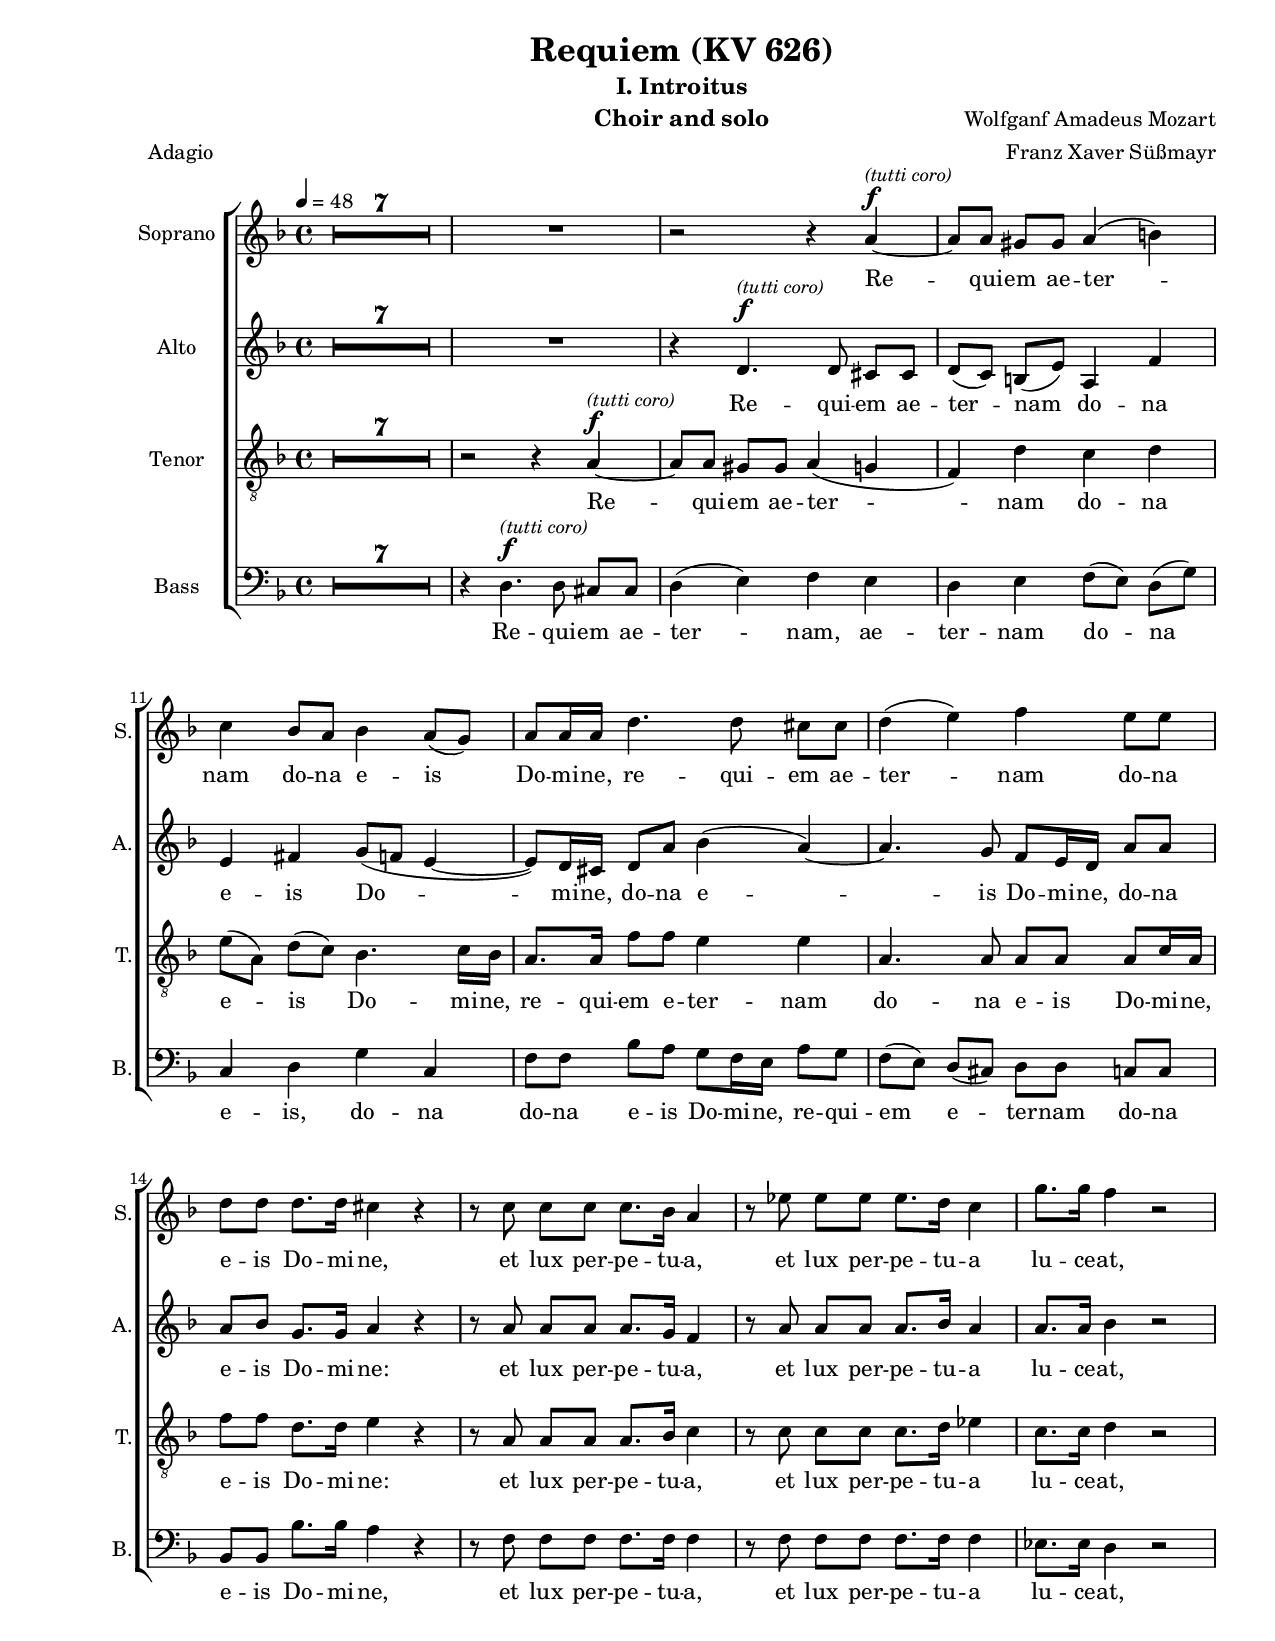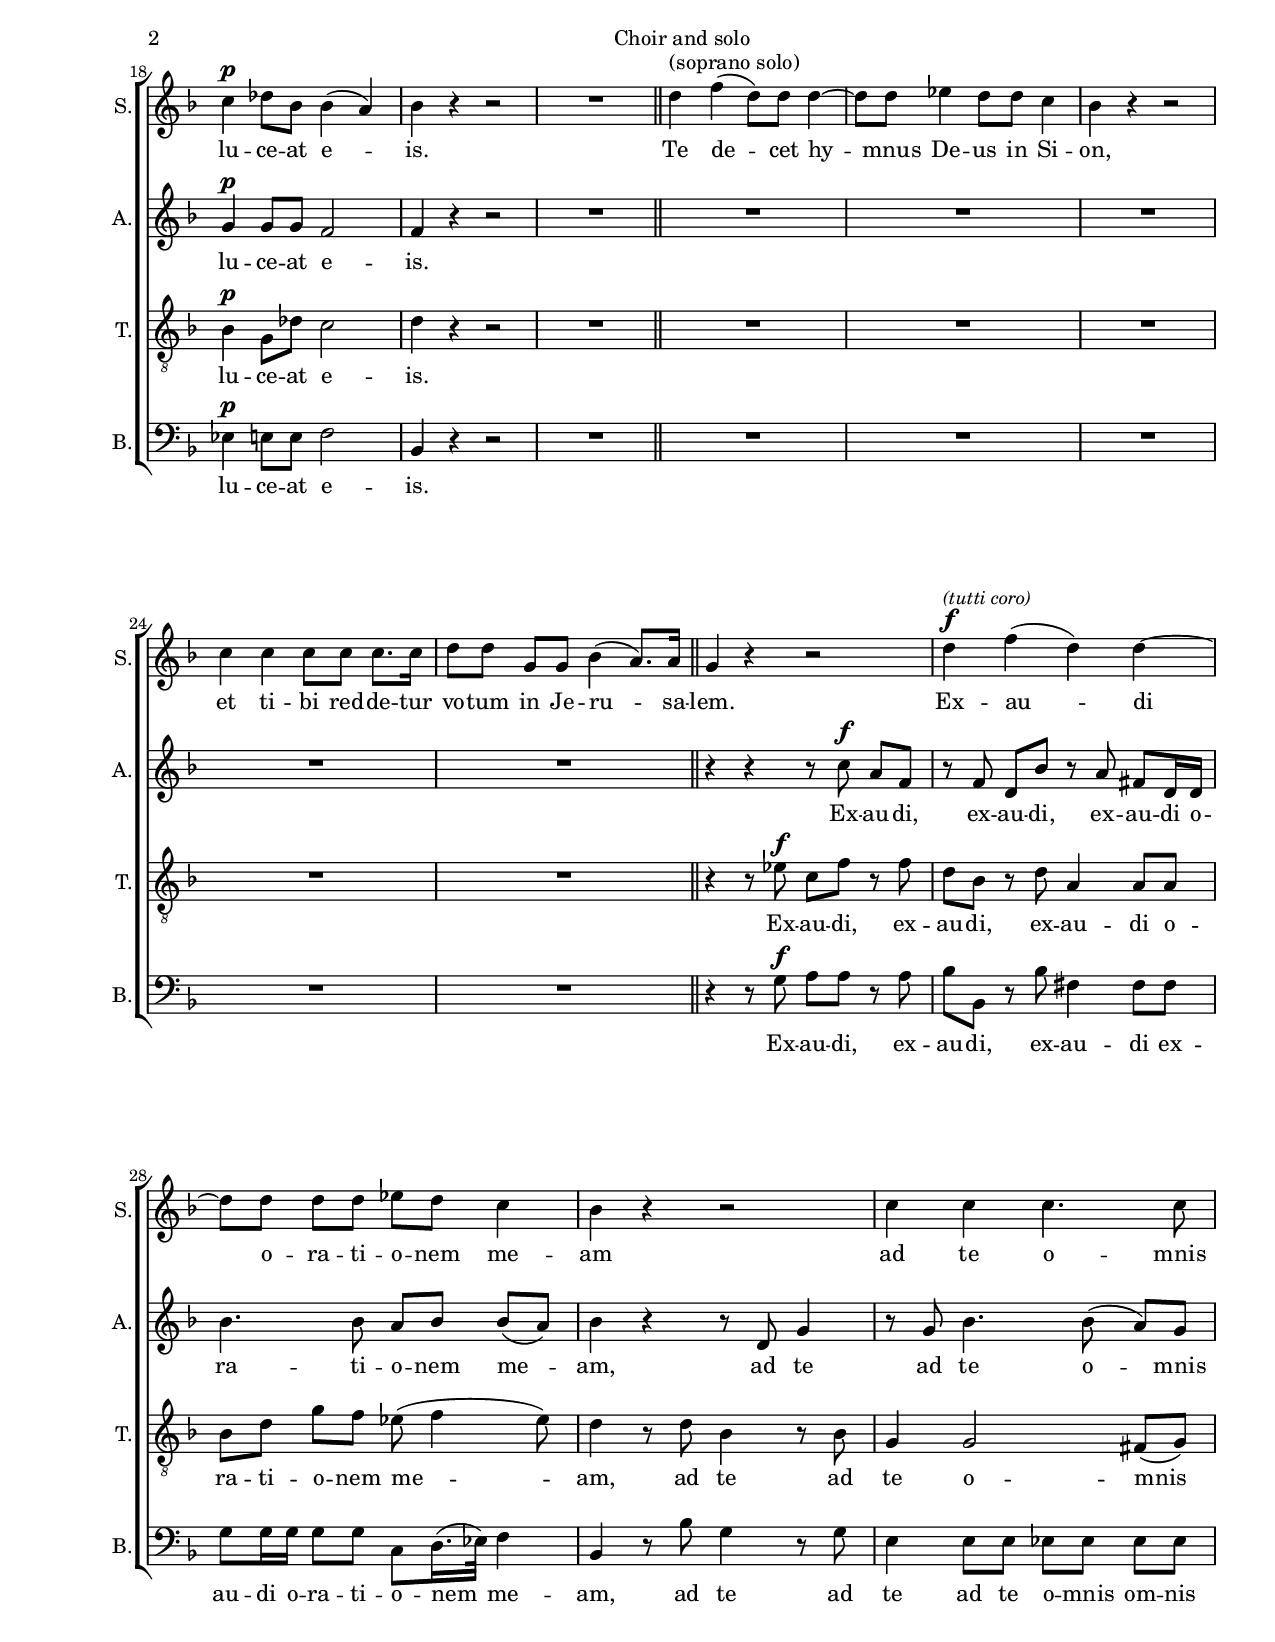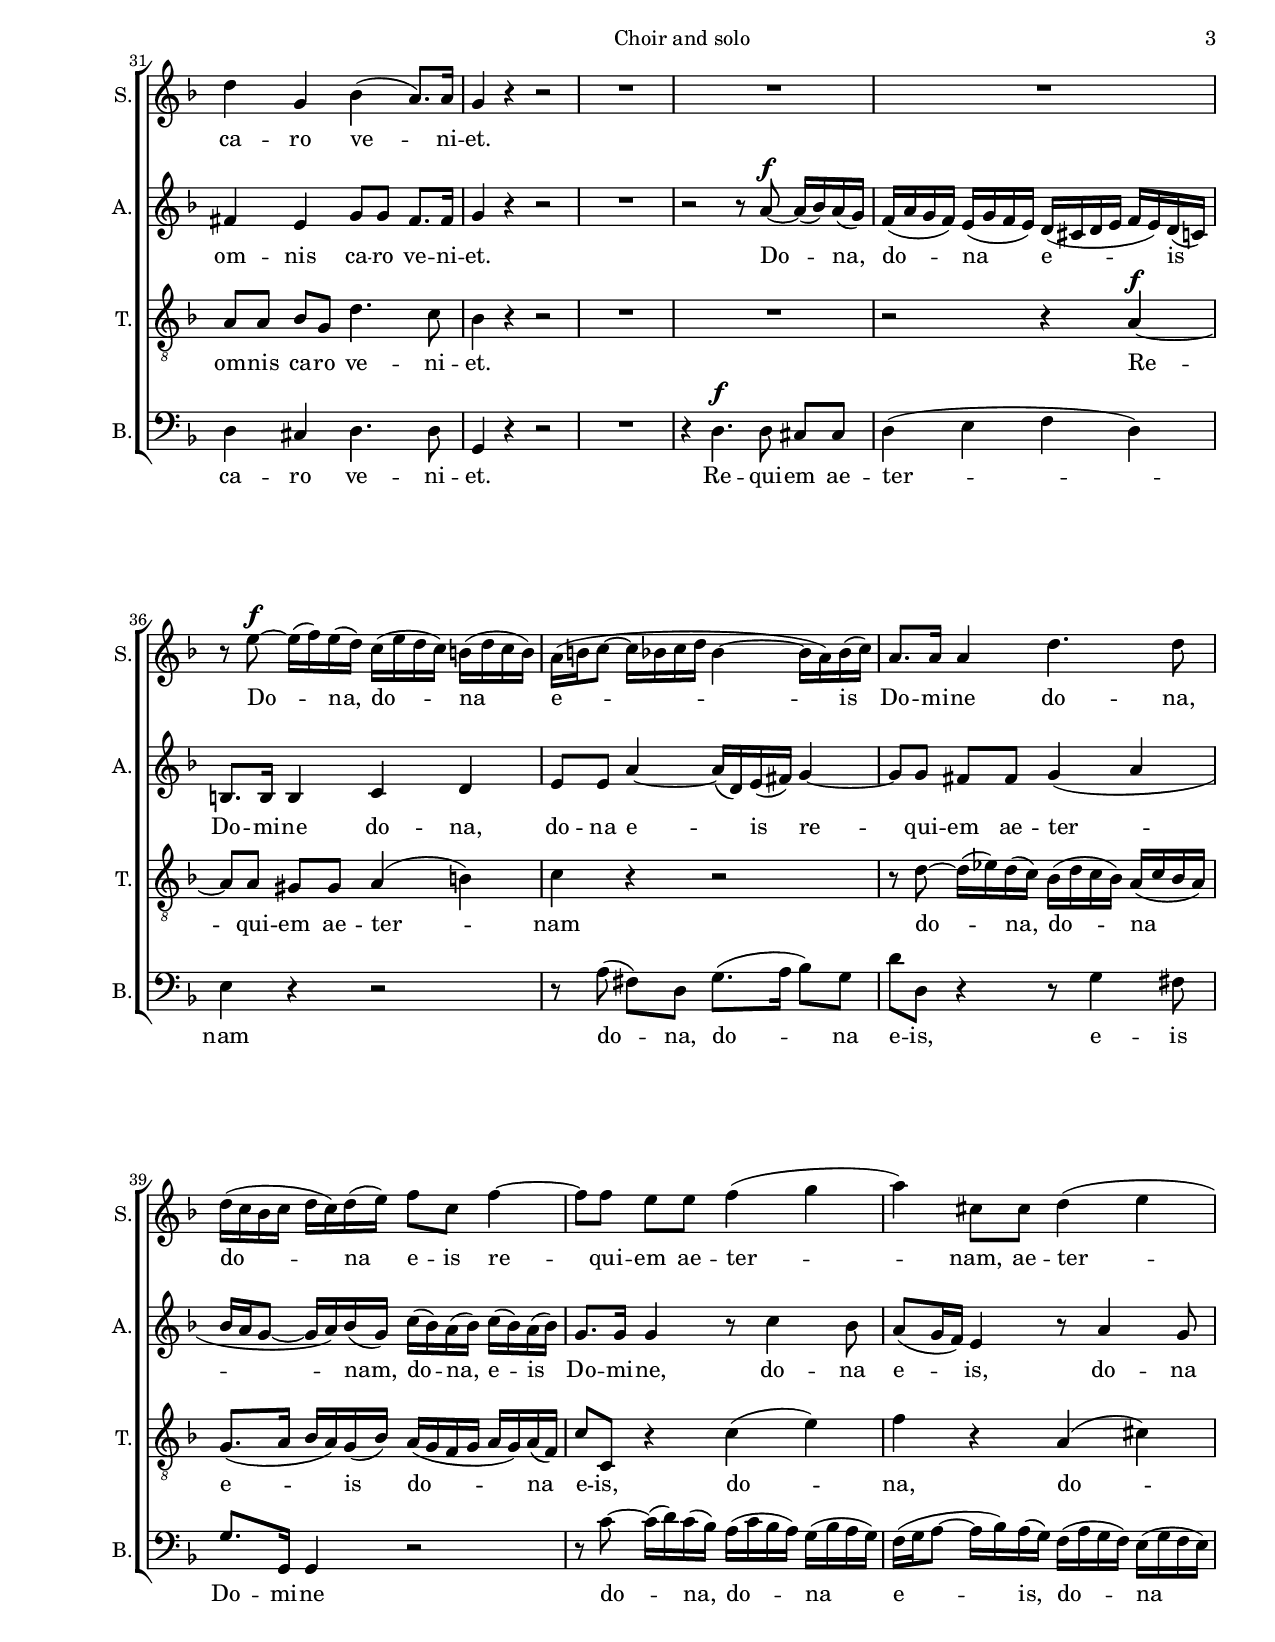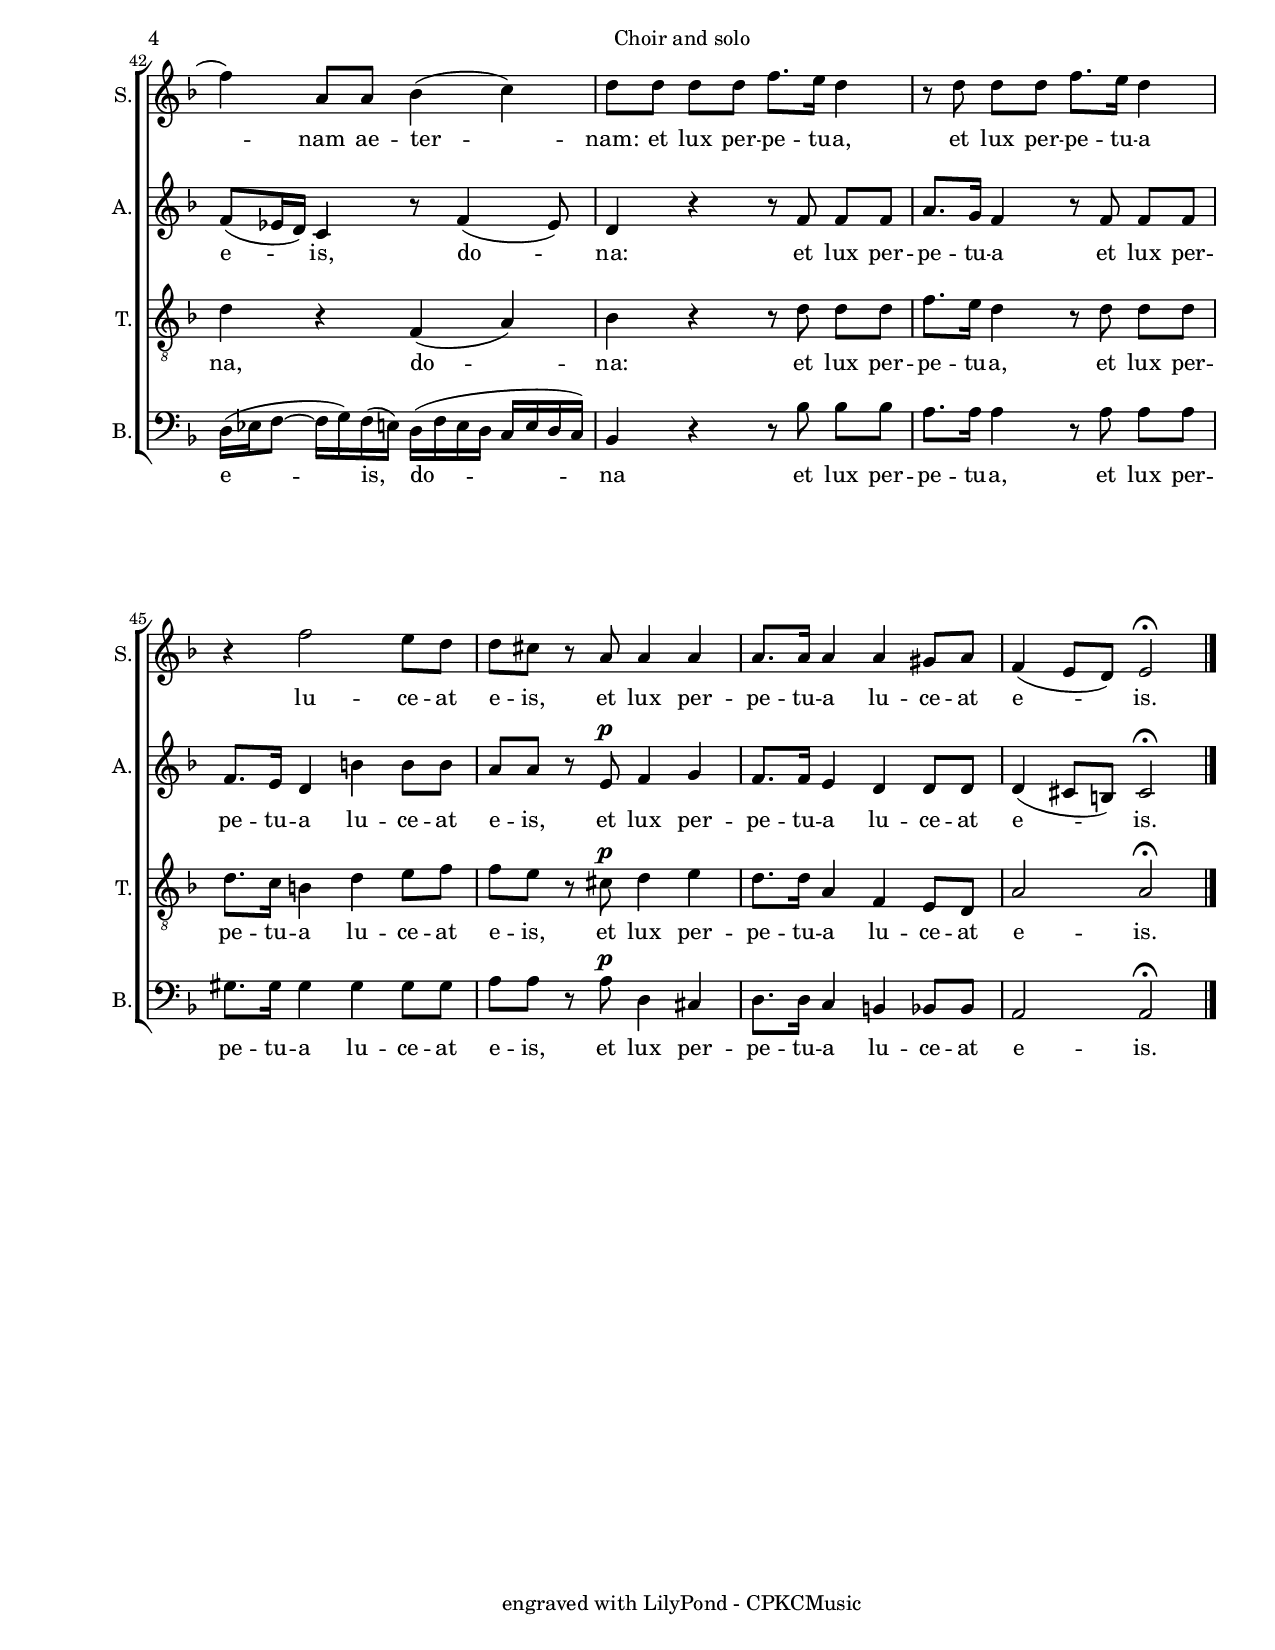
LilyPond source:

\version "2.18.0"
\language "english"

\header {
  title = "Requiem (KV 626)"
  subtitle = "I. Introitus"
  instrument = "Choir and solo"
  composer = "Wolfganf Amadeus Mozart"
  arranger = "Franz Xaver Süßmayr"
  meter = "Adagio"
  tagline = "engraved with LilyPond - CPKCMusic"
}

\paper {

  #(set-paper-size "letter")
  %annotate-spacing = ##t
  ragged-last-bottom = ##t
  left-margin =  2.5\cm
  right-margin = 1.0\cm
}

global = {
  \key d \minor
  \time 4/4
  \tempo 4=48
  \dynamicUp
  \override MultiMeasureRest.expand-limit = #3
  \compressFullBarRests
  \set Timing.beamExceptions = #'()
  \set Timing.baseMoment = #(ly:make-moment 1/4)
  \set Timing.beatStructure = #'(1 1 1 1)
}

#(set-global-staff-size 18)

soprano = \relative c'' {
  \global
  R1*7 R1 r2 r4 a4\f~^\markup { \italic \small "(tutti coro)" } a8 a gs gs a4 (b) |
  c4 bf8 a bf4 a8 (g) a8 a16 a d4. d8 cs8 cs d4 (e) f e8 e |
  d8 d d8. d16 cs4 r r8 c8 c c c8. bf16 a4 r8 ef'8 ef ef ef8. d16 c4 g'8. g16 f4 r2 c4\p df8 bf bf4 (a) |
  %p2
  bf4 r r2 R1 \bar "||"
  d4^"(soprano solo)" f (d8) d d4~ d8 d ef4 d8 d c4 bf r4 r2 c4 c c8 c c8. c16 |
  d8 d g, g bf4 (a8.) a16 \bar "||" g4 r r2 d'4^\markup { \italic \small "(tutti coro)" }\f f  ( d )  d4~ d8 d d d ef d  c4 bf r4 r2 |
  c4 c c4. c8 d4 g, bf ( a8. ) a16  g4 r r2 R1  |
  %p3
  R1 R1 r8 e'8~\f e16 ( f ) e ( d ) c ( e d c ) b ( d c b ) |
  a16 ( b c8~c16   bf  c d bf4~ bf16 a ) bf ( c ) a8. a16 a4 d4. d8 |
  d16 ( c bf c d c ) d (e) f8 c f4~ f8 f e e f4 (g
  %p4
  a4 ) cs,8 cs d4 (e f) a,8 a bf4 (c) d8 d d d f8. e16 d4 |
  r8 d8 d d f8. e16 d4 r4 f2 e8 d d cs r8 a8 a4 a a8. a16 a4 a gs8 a f4 (e8 d) e2\fermata
  \bar "|."

}

alto = \relative c' {
  \global
  R1*7 R1 r4  d4.\f^\markup { \italic \small "(tutti coro)" } d8 cs cs d (c) b (e) a,4 f' |
  e4 fs g8 ( f  e4~ e8 ) d16 cs d8 a' bf4 (a~) a4. g8 f e16 d a'8 8 |
  a8 bf g8. g16 a4 r4 r8 a8 a a a8. g16 f4 r8 a8 a a  a8. bf16 a4 a8. a16 bf4 r2 g4\p g8 g f2 |
  %p2
  f4 r4 r2 R1  \bar "||"  R1*5 \bar "||"
  r4 r r8 c'8\f a f r8 f d bf' r8 a fs d16 d bf'4. bf8 a bf bf (a) |
  bf4 r4 r8 d,8 g4 r8 g8 bf4. bf8 (a) g fs4 e g8 g fs8. fs16 g4 r r2 R1 |
  %p3
  r2 r8 a8~\f a16 ( bf ) a ( g ) f ( a g f ) e ( g f e ) d (cs d e f e ) d (c) b8. b16 b4 c d |
  e8 e a4~ a16 ( d, ) e (fs) g4~ g8 g fs fs g4 (a
  bf16 a g8~ g16 a ) bf ( g ) c ( bf ) a ( bf ) c ( bf ) a ( bf ) g8. g16 g4 r8 c4 bf8 |
  % p4
  a8 (g16 f ) e4 r8 a4 g8 f ( ef16 d ) c4 r8 f4 ( ef8 ) d4 r4 r8 f8 f f |
  a8. g16 f4 r8 f8 f f f8. e16 d4 b' b8 b a a r e\p f4 g f8. f16 e4 d d8 d d4 ( cs8 b ) cs2\fermata

}

tenor = \relative c' {
  \global
  R1*7 r2 r4 a4~\f^\markup { \italic \small "(tutti coro)" } a8 a gs gs a4 ( g f) d' c d |
  e8 ( a, ) d ( c ) bf4.  c16 bf a8. a16 f'8 f e4 e a,4. a8 a a a c16 a |
  f'8 f d8. d16 e4 r r8 a,8 a a a8. bf16 c4 r8 c c c c8. d16 ef4 c8. c16 d4 r2 bf4\p g8 df' c2 |
  % p2
  d4 r4 r2 R1 \bar "||" R1*5 \bar "||"
  r4 r8 ef8\f c f r8 f d bf r8 d a4 a8 a bf8 d g f ef ( f4 ef8 ) |
  d4 r8 d bf4  r8 bf g4 g2 fs8 ( g ) a a bf g d'4. c8 bf4 r r2 R1 |
  %p 3
  R1 r2 r4 a4~\f a8 a gs gs a4 ( b ) |
  c4 r4 r2 r8 d8~ d16 ( ef ) d ( c ) bf ( d c bf ) a ( c bf a ) |
  g8. ( a16 bf a ) g ( bf ) a ( g f g a g ) a ( f ) c'8 c, r4 c'4 ( e ) |
  % p4
  f4 r a, ( cs ) d r4 f, ( a ) bf r4 r8 d d d |
  f8. e16 d4 r8 d d d d8. c16 b4 d e8 f f e r8 cs8\p d4 e d8. d16 a4 f e8 d a'2 a\fermata

}

bass = \relative c {
  \global
  %{ start of Kyrie!
  a4.\f a8 f4 bf cs,4. cs8 d4 r8 d e4. ( d16 e f8 e16 f g8 f16 g |
  a8 g f e d c ) b ( e ) a, f'16 ( e ) d ( b ) c ( d ) e4 r r a2 ( g16 f ) e ( d ) |
  c4 b8 ( f' ) e4. ( fs16 gs a ) fs ( gs ) a8 a, b ( cs ) d r4 r8 e8 e e f16 ( g f e f g e f
  % p2
  g16 a g f g a f g a8 bf16 a g f e d cs8 e a g f16 e d c b4 c ) d e r8 e |
  a4~ ( a16 g f e f8 d ) g4 c,8 a f'8. f16 e4 r r8 a16 ( g ) f8 ef d4 r |
r8 g16 ( f ) e8 ( d c4 d8 ) e f4 r r8 c8 c c d16 ( e d c d e c d e f e d e f d e |
  %}
  R1*7 r4 d4.\f^\markup { \italic \small "(tutti coro)" } d8 cs cs d4 ( e ) f e d e f8 ( e ) d ( g ) |
  c,4 d g c, f8 f bf a g f16 e a8 g f ( e ) d ( cs ) d d c c |
  bf8 bf bf'8. bf16 a4 r r8 f8 f f f8. f16 f4 r8  f8 f f f8. f16 f4 ef8. ef16 d4 r2 ef4\p e8 e f2 |
  % p2
  bf,4 r4 r2  R1 \bar "||" R1*5 \bar "||"
  r4 r8 g'8\f a a r a bf bf, r8 bf' fs4 fs8 fs g8 g16 g g8 g c,  d16. ( ef32 ) f4 |
  bf,4 r8 bf' g4 r8 g e4 e8 e ef ef ef ef d4 cs d4. d8 g,4 r r2 R1 |
  % p3
  r4 d'4.\f d8 cs cs d4 ( e f d ) e r r2 |
  r8 a ( fs ) d g8. ( a16 bf8 ) g d' d, r4 r8 g4 fs8 |
  g8. g,16 g4 r2 r8 c'~ c16 ( d ) c ( bf ) a ( c bf a ) g ( bf a g ) |
  f16 ( g a8~ a16 bf ) a ( g ) f ( a g f ) e ( g f e ) d ( ef f8~ f16 g ) f ( e ) d ( f e d c e d c ) bf4 r4 r8 bf' bf bf |
  a8. a16 a4 r8 a a a gs8. gs16 gs4 gs gs8 gs a a r8 a\p d,4 cs d8. d16 c4 b bf8 bf a2 a\fermata
}

sopranoVerse = \lyricmode {
  Re -- qui -- em ae -- ter -- nam do -- na e -- is Do -- mi -- ne,
  re -- qui -- em ae -- ter -- nam do -- na e -- is Do -- mi -- ne,
  et lux per -- pe -- tu -- a, et lux per -- pe -- tu -- a lu -- ce -- at, lu -- ce -- at e -- is.
  % solo
  Te de -- cet hy -- mnus De -- us in Si -- on,
  et ti -- bi red -- de -- tur vo -- tum in Je -- ru -- sa -- lem.
  % tutti
  Ex -- au -- di o -- ra -- ti -- o -- nem me -- am ad te o -- mnis ca -- ro ve -- ni -- et.
  Do -- na, do -- na e -- is Do -- mi -- ne do -- na,
  do -- na e -- is re -- qui -- em ae -- ter -- nam,
  ae -- ter -- nam ae -- ter -- nam: et lux per -- pe -- tu -- a,
  et lux per -- pe -- tu -- a lu -- ce -- at e -- is,
  et lux per -- pe -- tu -- a lu -- ce -- at e -- is.
}

altoVerse = \lyricmode {
  Re -- qui -- em ae -- ter -- nam do -- na e -- is Do -- mi -- ne,
  do -- na e -- is Do -- mi -- ne,
  do -- na e -- is Do -- mi -- ne:
  et lux per -- pe -- tu -- a, et lux per -- pe -- tu -- a lu -- ce -- at, lu -- ce -- at e -- is.
  % sop solo here
  Ex -- au -- di, ex -- au -- di, ex -- au -- di o -- ra -- ti -- o -- nem me -- am,
  ad te ad te o -- mnis om -- nis ca -- ro ve -- ni -- et.
  Do -- na, do -- na e -- is Do -- mi -- ne do -- na,
  do -- na e -- is re -- qui -- em ae -- ter -- nam,
  do -- na, e -- is Do -- mi -- ne,
  do -- na e -- is,
  do -- na e -- is, do -- na:
  et lux per -- pe -- tu -- a et lux per -- pe -- tu -- a lu -- ce -- at e -- is,
  et lux per -- pe -- tu -- a lu -- ce -- at e -- is.
}

tenorVerse = \lyricmode {
  Re -- qui -- em ae -- ter -- nam do -- na e -- is Do -- mi -- ne,
  re -- qui -- em e -- ter -- nam do -- na e -- is Do -- mi -- ne,
  e -- is Do -- mi -- ne:
  et lux per -- pe -- tu -- a, et lux per -- pe -- tu -- a lu -- ce -- at, lu -- ce -- at e -- is.
  % sop solo here
  Ex -- au -- di, ex -- au -- di, ex -- au -- di o -- ra -- ti -- o -- nem me -- am,
  ad te ad te o -- mnis om -- nis ca -- ro ve -- ni -- et.
  Re -- qui -- em ae -- ter -- nam
  do -- na, do -- na e -- is do -- na e -- is, do -- na, do -- na, do -- na:
  et lux per -- pe -- tu -- a, et lux per -- pe -- tu -- a lu -- ce -- at e -- is,
  et lux per -- pe -- tu -- a lu -- ce -- at e -- is.
}

bassVerse = \lyricmode {
  Re -- qui -- em ae -- ter -- nam,  ae -- ter -- nam
  do -- na e -- is, do -- na do -- na e -- is Do -- mi -- ne,
  re -- qui -- em e -- ter -- nam do -- na e -- is Do -- mi -- ne,
  et lux per -- pe -- tu -- a, et lux per -- pe -- tu -- a lu -- ce -- at, lu -- ce -- at e -- is.
  % sop solo here
  Ex -- au -- di, ex -- au -- di, ex -- au -- di ex -- au -- di o -- ra -- ti -- o -- nem me -- am,
  ad te ad te ad te o -- mnis om -- nis ca -- ro ve -- ni -- et.
  Re -- qui -- em ae -- ter -- nam
  do -- na, do -- na e -- is, e -- is Do -- mi -- ne
  do -- na, do -- na e -- is, do -- na e -- is, do -- na
  et lux per -- pe -- tu -- a, et lux per -- pe -- tu -- a lu -- ce -- at e -- is,
  et lux per -- pe -- tu -- a lu -- ce -- at e -- is.

}

rehearsalMidi = #
(define-music-function
 (parser location name midiInstrument lyrics) (string? string? ly:music?)
 #{
   \unfoldRepeats <<
     \new Staff = "soprano" \new Voice = "soprano" { \soprano }
     \new Staff = "alto" \new Voice = "alto" { \alto }
     \new Staff = "tenor" \new Voice = "tenor" { \tenor }
     \new Staff = "bass" \new Voice = "bass" { \bass }
     \context Staff = $name {
       \set Score.midiMinimumVolume = #0.5
       \set Score.midiMaximumVolume = #0.5
       \set Score.tempoWholesPerMinute = #(ly:make-moment 60 4)
       \set Staff.midiMinimumVolume = #0.8
       \set Staff.midiMaximumVolume = #1.0
       \set Staff.midiInstrument = $midiInstrument
     }
     \new Lyrics \with {
       alignBelowContext = $name
     } \lyricsto $name $lyrics
   >>
 #})

\score {
  \new ChoirStaff <<
    \new Staff \with {
      instrumentName = "Soprano"
      shortInstrumentName = "S."
    } { \soprano }
    \addlyrics { \sopranoVerse }
    \new Staff \with {
      instrumentName = "Alto"
      shortInstrumentName = "A."
    } { \alto }
    \addlyrics { \altoVerse }
    \new Staff \with {
      instrumentName = "Tenor"
      shortInstrumentName = "T."
    } { \clef "treble_8" \tenor }
    \addlyrics { \tenorVerse }
    \new Staff \with {
      instrumentName = "Bass"
      shortInstrumentName = "B."
    } { \clef bass \bass }
    \addlyrics { \bassVerse }
  >>
  \layout {
    \context {
      \Score
      \override SpacingSpanner.base-shortest-duration = #(ly:make-moment 1/8)
    }
    \context {
      \ChoirStaff
      \override StaffGrouper.staff-staff-spacing =
      #'((basic-distance .18)
         (minimum-distance . 12)
         (padding . 1))
    }
    \context {
      \Voice
      \override TextScript.padding = #1
    }
    \context {
      \Lyrics
      \override LyricSpace.minimum-distance = #1.0
    }
  }
  \midi {}
}
%{
% Rehearsal MIDI files:
\book {
  \bookOutputSuffix "soprano"
  \score {
    \rehearsalMidi "soprano" "soprano sax" \sopranoVerse
    \midi { }
  }
}

\book {
  \bookOutputSuffix "alto"
  \score {
    \rehearsalMidi "alto" "soprano sax" \altoVerse
    \midi { }
  }
}

\book {
  \bookOutputSuffix "tenor"
  \score {
    \rehearsalMidi "tenor" "tenor sax" \tenorVerse
    \midi { }
  }
}

\book {
  \bookOutputSuffix "bass"
  \score {
    \rehearsalMidi "bass" "tenor sax" \bassVerse
    \midi { }
  }
}

%}